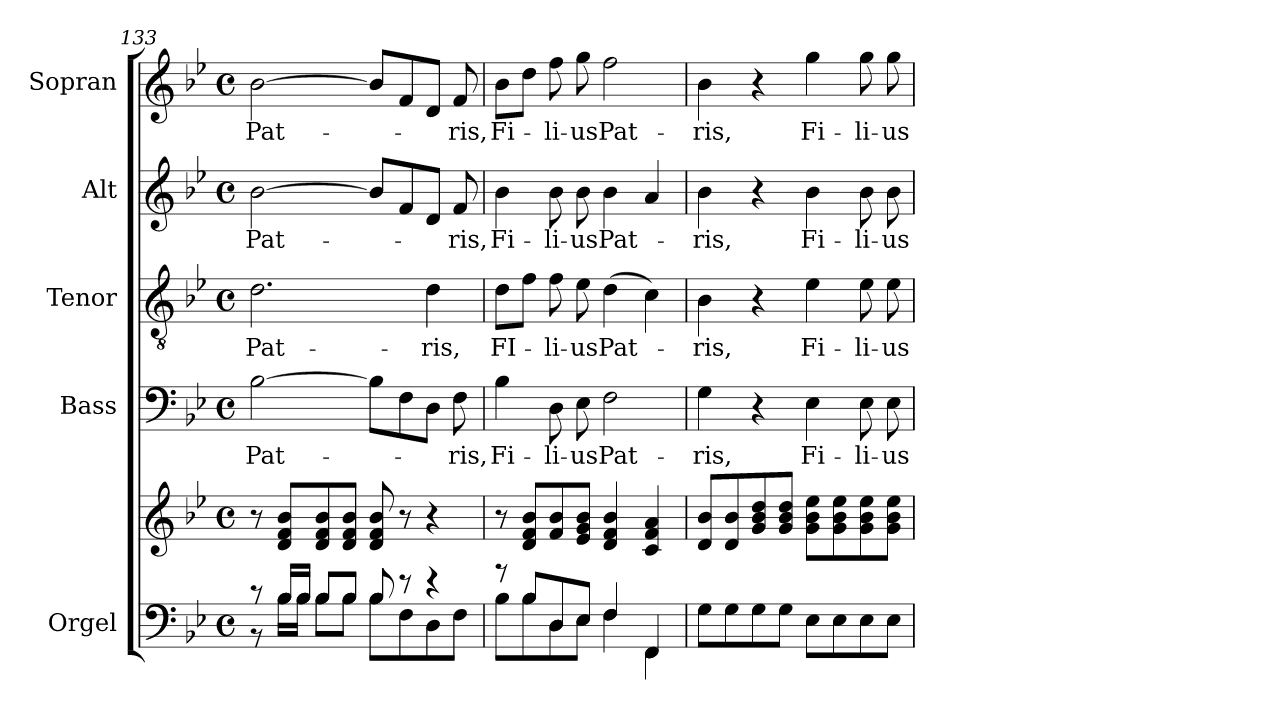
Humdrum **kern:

**kern	**kern	**kern	**text	**kern	**text	**kern	**text	**kern	**text
*part5	*part5	*part4	*part4	*part3	*part3	*part2	*part2	*part1	*part1
*staff6	*staff5	*staff4	*staff4	*staff3	*staff3	*staff2	*staff2	*staff1	*staff1
*I"Orgel	*	*I"Bass	*	*I"Tenor	*	*I"Alt	*	*I"Sopran	*
*I'Org.	*	*I'B.	*	*I'T.	*	*I'A.	*	*I'S.	*
*clefF4	*clefG2	*clefF4	*	*clefGv2	*	*clefG2	*	*clefG2	*
*k[b-e-]	*k[b-e-]	*k[b-e-]	*	*k[b-e-]	*	*k[b-e-]	*	*k[b-e-]	*
*B-:	*B-:	*B-:	*	*B-:	*	*B-:	*	*B-:	*
*M4/4	*M4/4	*M4/4	*	*M4/4	*	*M4/4	*	*M4/4	*
*met(c)	*met(c)	*met(c)	*	*met(c)	*	*met(c)	*	*met(c)	*
=133	=133	=133	=133	=133	=133	=133	=133	=133	=133
*^	*	*	*	*	*	*	*	*	*
!	!	!	!	!LO:LY:b	!	!LO:LY:b	!	!LO:LY:b	!	!LO:LY:b
8r	8r	8r	[2B-\	Pat-	2.d\	Pat-	[2b-\	Pat-	[2b-\	Pat-
16B-/LL	16B-\LL	8d/ 8f/ 8b-/L	.	.	.	.	.	.	.	.
16B-/JJ	16B-\JJ	.	.	.	.	.	.	.	.	.
8B-/L	8B-\L	8d/ 8f/ 8b-/	.	.	.	.	.	.	.	.
8B-/J	8B-\J	8d/ 8f/ 8b-/J	.	.	.	.	.	.	.	.
8B-/	8B-\L	8d/ 8f/ 8b-/	8B-\L]	.	.	.	8b-/L]	.	8b-/L]	.
8rd	8F\	8r	8F\	.	.	.	8f/	.	8f/	.
!	!	!	!	!	!	!LO:LY:b	!	!	!	!
4rd	8D\	4r	8D\J	.	4d\	-ris,	8d/J	.	8d/J	.
!	!	!	!	!LO:LY:b	!	!	!	!LO:LY:b	!	!LO:LY:b
.	8F\J	.	8F\	-ris,	.	.	8f/	-ris,	8f/	-ris,
!!LO:LB:g=z
=134	=134	=134	=134	=134	=134	=134	=134	=134	=134	=134
!	!	!	!	!LO:LY:b	!	!LO:LY:b	!	!LO:LY:b	!	!LO:LY:b
8rf	8B-\L	8r	4B-\	Fi-	8d\L	FI-	4b-\	Fi-	8b-\L	Fi-
8B-/L	8B-\	8d/ 8f/ 8b-/L	.	.	8f\J	.	.	.	8dd\J	.
!	!	!	!	!LO:LY:b	!	!LO:LY:b	!	!LO:LY:b	!	!LO:LY:b
8D/	8D\	8f/ 8b-/	8D\	-li-	8f\	-li-	8b-\	-li-	8ff\	-li-
!	!	!	!	!LO:LY:b	!	!LO:LY:b	!	!LO:LY:b	!	!LO:LY:b
8E-/J	8E-\J	8e-/ 8g/ 8b-/J	8E-\	-us	8e-\	-us	8b-\	-us	8gg\	-us
!	!	!	!	!LO:LY:b	!	!LO:LY:b	!	!LO:LY:b	!	!LO:LY:b
4F/	4F\	4d/ 4f/ 4b-/	2F\	Pat-	(>4d\	Pat-	4b-\	Pat-	2ff\	Pat-
4FF/	4FF\	4c/ 4f/ 4a/	.	.	4c\)	.	4a/	.	.	.
=135	=135	=135	=135	=135	=135	=135	=135	=135	=135	=135
!	!	!	!	!LO:LY:b	!	!LO:LY:b	!	!LO:LY:b	!	!LO:LY:b
*v	*v	*	*	*	*	*	*	*	*	*
8G\L	8d/ 8b-/L	4G\	-ris,	4B-\	-ris,	4b-\	-ris,	4b-\	-ris,
8G\	8d/ 8b-/	.	.	.	.	.	.	.	.
8G\	8g/ 8b-/ 8dd/	4r	.	4r	.	4r	.	4r	.
8G\J	8g/ 8b-/ 8dd/J	.	.	.	.	.	.	.	.
!	!	!	!LO:LY:b	!	!LO:LY:b	!	!LO:LY:b	!	!LO:LY:b
8E-\L	8g\ 8b-\ 8ee-\L	4E-\	Fi-	4e-\	Fi-	4b-\	Fi-	4gg\	Fi-
8E-\	8g\ 8b-\ 8ee-\	.	.	.	.	.	.	.	.
!	!	!	!LO:LY:b	!	!LO:LY:b	!	!LO:LY:b	!	!LO:LY:b
8E-\	8g\ 8b-\ 8ee-\	8E-\	-li-	8e-\	-li-	8b-\	-li-	8gg\	-li-
!	!	!	!LO:LY:b	!	!LO:LY:b	!	!LO:LY:b	!	!LO:LY:b
8E-\J	8g\ 8b-\ 8ee-\J	8E-\	-us	8e-\	-us	8b-\	-us	8gg\	-us
=	=	=	=	=	=	=	=	=	=
*-	*-	*-	*-	*-	*-	*-	*-	*-	*-
